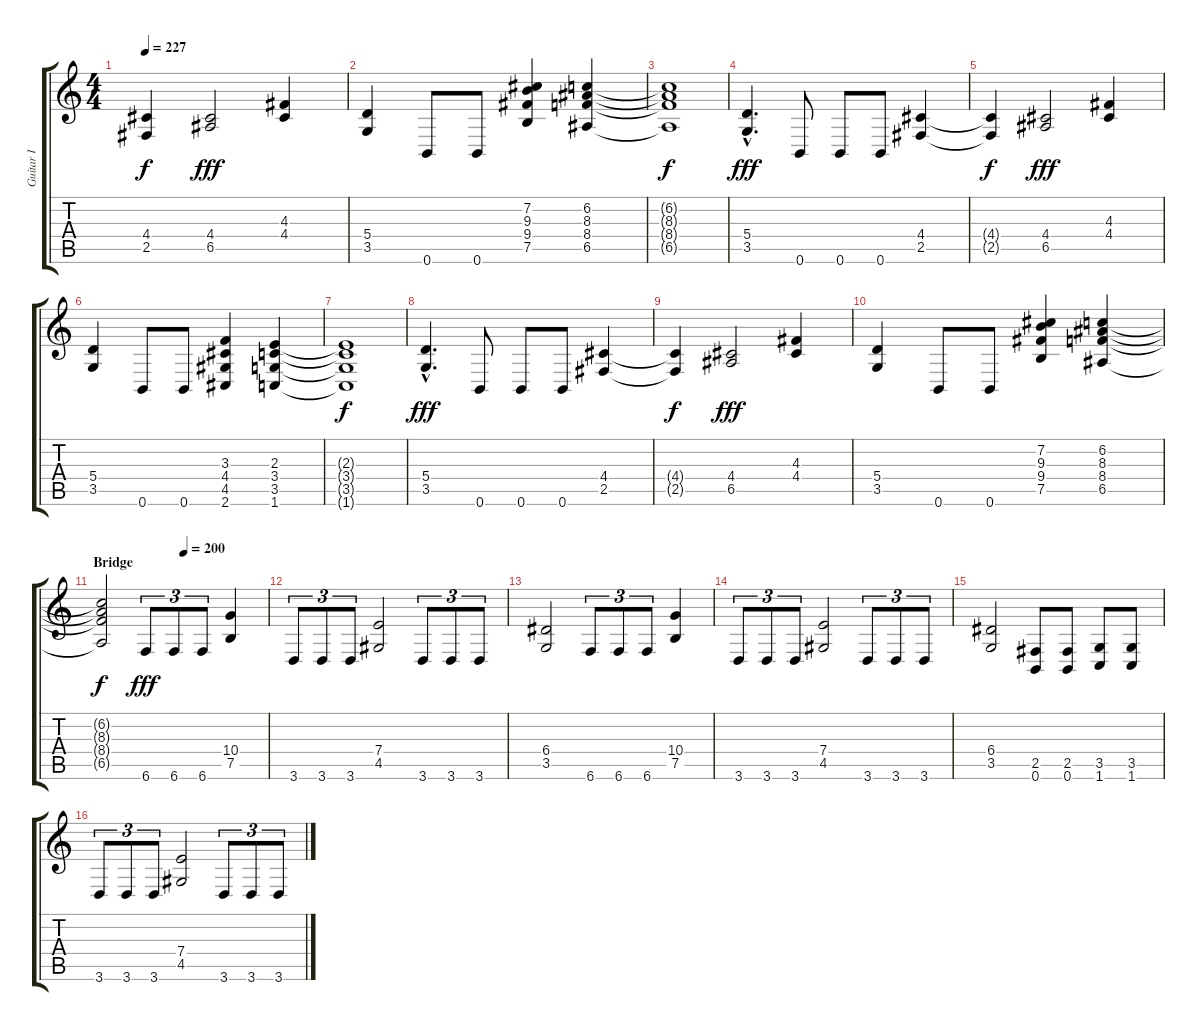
\track ("Guitar I" "Guitar I") {instrument distortionguitar}
\staff {score tabs}
\tuning (B3 Gb3 D3 A2 E2 B1) {hide}
\ts (4 4)
\tempo 227
\clef g2
\ks c
(4.4{t} 2.5{t}).4{dy f} (4.4 6.5).2{dy fff} (4.3 4.4).4 |
(5.4 3.5).4 0.6.8 0.6.8 (7.2 9.3 9.4 7.5).4 (6.2 8.3 8.4 6.5).4 |
(6.2{t} 8.3{t} 8.4{t} 6.5{t}).1{dy f} |
(5.4{hac} 3.5{hac}).4{d dy fff volume 11} 0.6.8 0.6.8 0.6.8 (4.4 2.5).4 |
(4.4{t} 2.5{t}).4{dy f} (4.4 6.5).2{dy fff} (4.3 4.4).4 |
(5.4 3.5).4 0.6.8 0.6.8 (3.3 4.4 4.5 2.6).4 (2.3 3.4 3.5 1.6).4 |
(2.3{t} 3.4{t} 3.5{t} 1.6{t}).1{dy f} |
(5.4{hac} 3.5{hac}).4{d dy fff} 0.6.8 0.6.8 0.6.8 (4.4 2.5).4 |
(4.4{t} 2.5{t}).4{dy f} (4.4 6.5).2{dy fff} (4.3 4.4).4 |
(5.4 3.5).4 0.6.8 0.6.8 (7.2 9.3 9.4 7.5).4 (6.2 8.3 8.4 6.5).4 |
\section ("" "Bridge")
\tempo (200 0.5)
(6.2{t} 8.3{t} 8.4{t} 6.5{t}).2{dy f} 6.6.8{tu (3 2) dy fff volume 13} 6.6.8{tu (3 2)} 6.6.8{tu (3 2)} (10.4 7.5).4 |
3.6.8{tu (3 2)} 3.6.8{tu (3 2)} 3.6.8{tu (3 2)} (7.4 4.5).2 3.6.8{tu (3 2)} 3.6.8{tu (3 2)} 3.6.8{tu (3 2)} |
(6.4 3.5).2 6.6.8{tu (3 2)} 6.6.8{tu (3 2)} 6.6.8{tu (3 2)} (10.4 7.5).4 |
3.6.8{tu (3 2)} 3.6.8{tu (3 2)} 3.6.8{tu (3 2)} (7.4 4.5).2 3.6.8{tu (3 2)} 3.6.8{tu (3 2)} 3.6.8{tu (3 2)} |
(6.4 3.5).2 (2.5 0.6).8 (2.5 0.6).8 (3.5 1.6).8 (3.5 1.6).8 |
3.6.8{tu (3 2)} 3.6.8{tu (3 2)} 3.6.8{tu (3 2)} (7.4 4.5).2 3.6.8{tu (3 2)} 3.6.8{tu (3 2)} 3.6.8{tu (3 2)}
